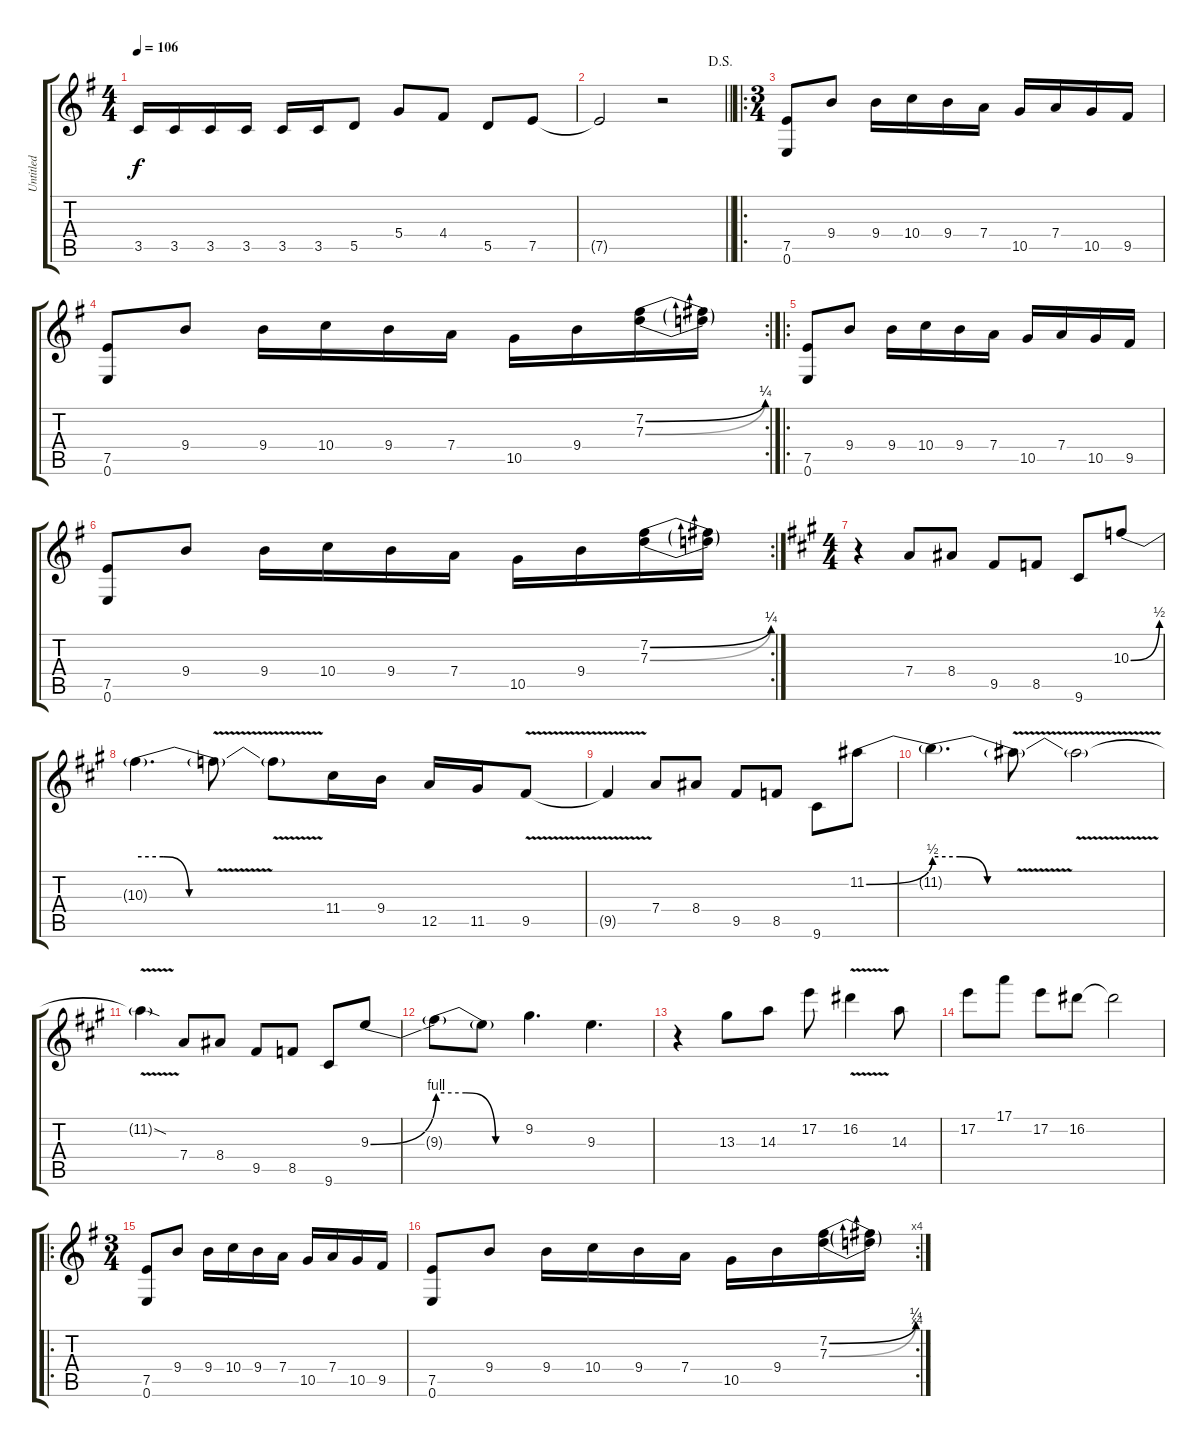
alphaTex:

\track ("Untitled" "Untitled") {instrument distortionguitar}
\staff {score tabs}
\tuning (E4 B3 G3 D3 A2 E2) {hide}
\ts (4 4)
\tempo 106
\clef g2
\ks g
3.5.16{dy f} 3.5.16 3.5.16 3.5.16 3.5.16 3.5.16 5.5.8 5.4.8 4.4.8 5.5.8 7.5.8 |
\jump dalsegno
\barLineRight lightlight
7.5{t}.2 r.2 |
\ro
\ts (3 4)
(7.5 0.6).8 9.4.8 9.4.16 10.4.16 9.4.16 7.4.16 10.5.16 7.4.16 10.5.16 9.5.16 |
\rc 2
(7.5 0.6).8 9.4.8 9.4.16 10.4.16 9.4.16 7.4.16 10.5.16 9.4.16 (7.2{be (bend 0 0 60 1)} 7.3{be (bend 0 0 60 1)}).16 (7.2{t} 7.3{t}).16 |
\ro
(7.5 0.6).8 9.4.8 9.4.16 10.4.16 9.4.16 7.4.16 10.5.16 7.4.16 10.5.16 9.5.16 |
\rc 2
(7.5 0.6).8 9.4.8 9.4.16 10.4.16 9.4.16 7.4.16 10.5.16 9.4.16 (7.2{be (bend 0 0 60 1)} 7.3{be (bend 0 0 60 1)}).16 (7.2{t} 7.3{t}).16 |
\ts (4 4)
\ks a
r.4 7.4.8 8.4.8 9.5.8 8.5.8 9.6.8 10.3{be (bend 0 0 60 2)}.8 |
10.3{be (custom 0 2 20 2 40 0 60 0) t}.4{d} 10.3{v t}.8 10.3{v t}.8 11.4.16 9.4.16 12.5.16 11.5.16 9.5{v}.8 |
9.5{v t}.4 7.4.8 8.4.8 9.5.8 8.5.8 9.6.8 11.2{be (bend 0 0 60 2)}.8 |
11.2{be (custom 0 2 20 2 40 0 60 0) t}.4{d} 11.2{v t}.8 11.2{v t}.2 |
11.2{sod t}.4 7.4.8 8.4.8 9.5.8 8.5.8 9.6.8 9.3{be (bend 0 0 60 4)}.8 |
9.3{be (custom 0 4 20 4 40 0 60 0) t}.8 9.3{t}.8 9.2.4{d} 9.3.4{d} |
r.4 13.3.8 14.3.8 17.2.8 16.2{v}.4 14.3.8 |
17.2.8 17.1.8 17.2.8 16.2.8 16.2{t}.2 |
\ro
\ts (3 4)
\ks g
(7.5 0.6).8 9.4.8 9.4.16 10.4.16 9.4.16 7.4.16 10.5.16 7.4.16 10.5.16 9.5.16 |
\rc 4
(7.5 0.6).8 9.4.8 9.4.16 10.4.16 9.4.16 7.4.16 10.5.16 9.4.16 (7.2{be (bend 0 0 60 1)} 7.3{be (bend 0 0 60 1)}).16 (7.2{t} 7.3{t}).16
